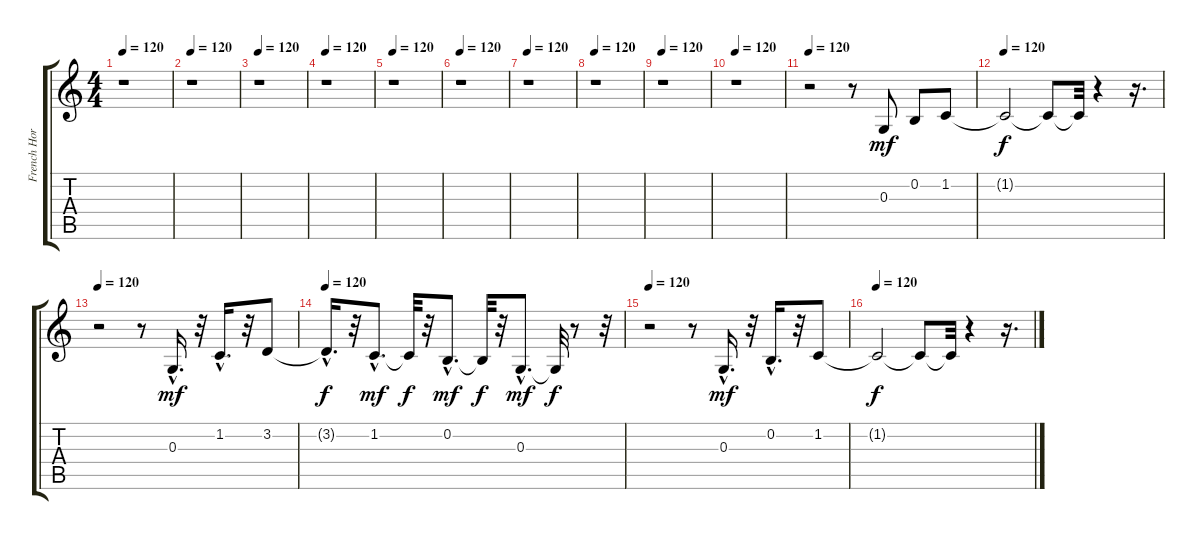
\track ("French Horn" "French Hor") {instrument frenchhorn}
\staff {score tabs}
\tuning (E4 B3 G3 D3 A2 E2) {hide}
\ts (4 4)
\tempo 120
\clef g2
\ks c
r.1{dy mf} |
\tempo 120
r.1 |
\tempo 120
r.1 |
\tempo 120
r.1 |
\tempo 120
r.1 |
\tempo 120
r.1 |
\tempo 120
r.1 |
\tempo 120
r.1 |
\tempo 120
r.1 |
\tempo 120
r.1 |
\tempo 120
r.2 r.8 0.3.8 0.2.8 1.2.8 |
\tempo 120
1.2{t}.2{dy f} 1.2{t}.8 1.2{t}.32 r.4 r.16{d} |
\tempo 120
r.2 r.8 0.3{hac}.16{d dy mf} r.32 1.2{hac}.16{d} r.32 3.2.8 |
\tempo 120
3.2{hac t}.16{d dy f} r.32 1.2{hac}.8{d dy mf} 1.2{t}.32{dy f} r.32 0.2{hac}.8{d dy mf} 0.2{t}.32{dy f} r.32 0.3{hac}.8{d dy mf} 0.3{t}.32{dy f} r.8 r.32 |
\tempo 120
r.2 r.8 0.3{hac}.16{d dy mf} r.32 0.2{hac}.16{d} r.32 1.2.8 |
\tempo 120
1.2{t}.2{dy f} 1.2{t}.8 1.2{t}.32 r.4 r.16{d}
